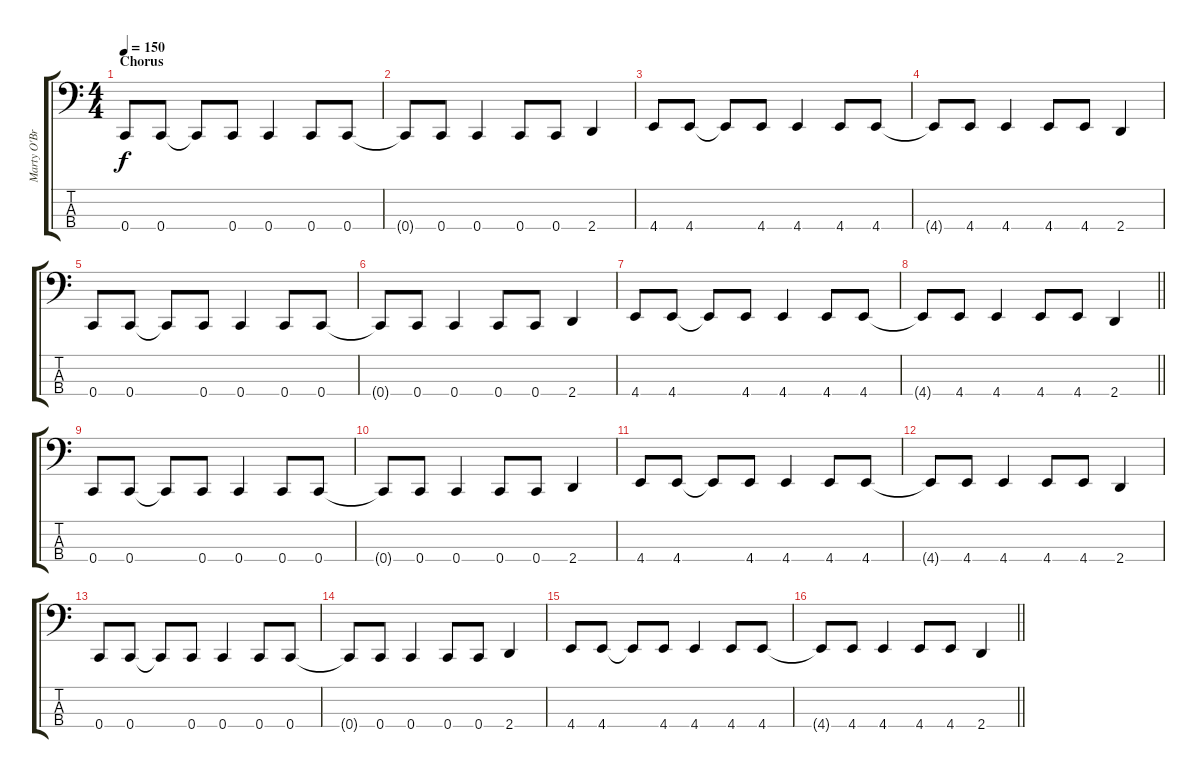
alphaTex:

\track ("Marty O'Brien" "Marty O'Br") {instrument electricbasspick}
\staff {score tabs}
\tuning (F2 C2 G1 C1) {hide}
\ts (4 4)
\section ("" "Chorus")
\tempo 150
\clef f4
\ks c
0.4.8{dy f} 0.4.8 0.4{t}.8 0.4.8 0.4.4 0.4.8 0.4.8 |
0.4{t}.8 0.4.8 0.4.4 0.4.8 0.4.8 2.4.4 |
4.4.8 4.4.8 4.4{t}.8 4.4.8 4.4.4 4.4.8 4.4.8 |
4.4{t}.8 4.4.8 4.4.4 4.4.8 4.4.8 2.4.4 |
0.4.8 0.4.8 0.4{t}.8 0.4.8 0.4.4 0.4.8 0.4.8 |
0.4{t}.8 0.4.8 0.4.4 0.4.8 0.4.8 2.4.4 |
4.4.8 4.4.8 4.4{t}.8 4.4.8 4.4.4 4.4.8 4.4.8 |
\barLineRight lightlight
4.4{t}.8 4.4.8 4.4.4 4.4.8 4.4.8 2.4.4 |
0.4.8 0.4.8 0.4{t}.8 0.4.8 0.4.4 0.4.8 0.4.8 |
0.4{t}.8 0.4.8 0.4.4 0.4.8 0.4.8 2.4.4 |
4.4.8 4.4.8 4.4{t}.8 4.4.8 4.4.4 4.4.8 4.4.8 |
4.4{t}.8 4.4.8 4.4.4 4.4.8 4.4.8 2.4.4 |
0.4.8 0.4.8 0.4{t}.8 0.4.8 0.4.4 0.4.8 0.4.8 |
0.4{t}.8 0.4.8 0.4.4 0.4.8 0.4.8 2.4.4 |
4.4.8 4.4.8 4.4{t}.8 4.4.8 4.4.4 4.4.8 4.4.8 |
\barLineRight lightlight
4.4{t}.8 4.4.8 4.4.4 4.4.8 4.4.8 2.4.4
